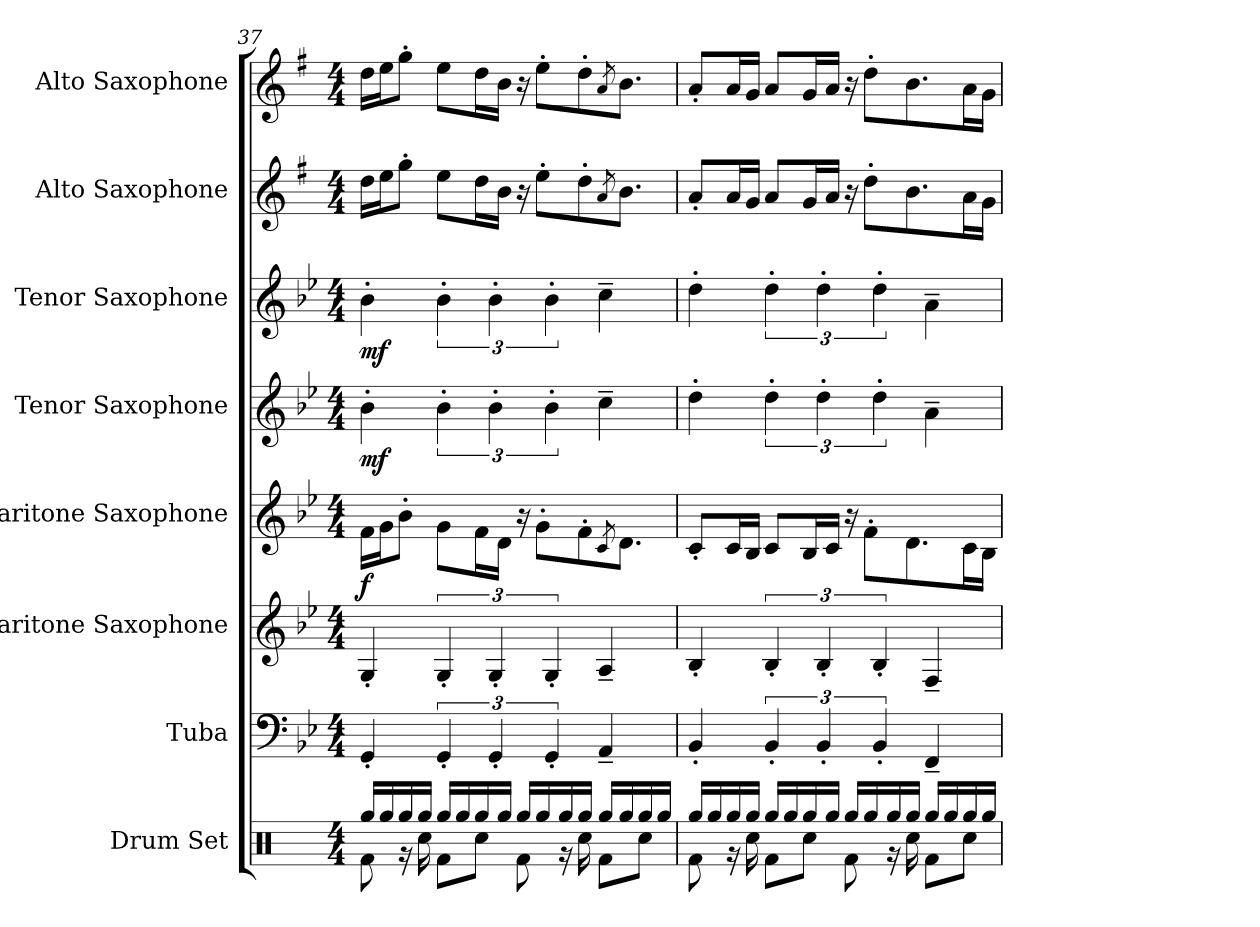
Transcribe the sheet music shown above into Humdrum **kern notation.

**kern	**kern	**kern	**kern	**dynam	**kern	**dynam	**kern	**dynam	**kern	**kern
*part8	*part7	*part6	*part5	*part5	*part4	*part4	*part3	*part3	*part2	*part1
*staff8	*staff7	*staff6	*staff5	*staff5	*staff4	*staff4	*staff3	*staff3	*staff2	*staff1
*I"Drum Set	*I"Tuba	*I"Baritone Saxophone	*I"Baritone Saxophone	*	*I"Tenor Saxophone	*	*I"Tenor Saxophone	*	*I"Alto Saxophone	*I"Alto Saxophone
*I'Drs.	*I'Tba.	*I'Bar. Sax.	*I'Bar. Sax.	*	*I'T. Sax.	*	*I'T. Sax.	*	*I'A. Sax.	*I'A. Sax.
*clefX	*clefF4	*clefG2	*clefG2	*	*clefG2	*	*clefG2	*	*clefG2	*clefG2
*	*	*ITrd12c21	*ITrd12c21	*	*ITrd8c14	*	*ITrd8c14	*	*ITrd5c9	*ITrd5c9
*k[]	*k[b-e-]	*k[b-e-]	*k[b-e-]	*	*k[b-e-]	*	*k[b-e-]	*	*k[b-e-]	*k[b-e-]
*M4/4	*M4/4	*M4/4	*M4/4	*	*M4/4	*	*M4/4	*	*M4/4	*M4/4
=37	=37	=37	=37	=37	=37	=37	=37	=37	=37	=37
*^	*	*	*	*	*	*	*	*	*	*
!	!	!	!	!	!LO:DY:b	!	!LO:DY:b	!	!LO:DY:b	!	!
16Rgg/LL	8Rf\	4GG'/	4GG'/	16F\LL	f	4B-'\	mf	4B-'\	mf	16f\LL	16f\LL
16Rgg/	.	.	.	16G\J	.	.	.	.	.	16g\J	16g\J
16Rgg/	16r	.	.	8B-'\J	.	.	.	.	.	8b-'\J	8b-'\J
16Rgg/JJ	16Rcc\	.	.	.	.	.	.	.	.	.	.
16Rgg/LL	8Rf\L	6GG'/	6GG'/	8G\L	.	6B-'\	.	6B-'\	.	8g\L	8g\L
16Rgg/	.	.	.	.	.	.	.	.	.	.	.
16Rgg/	8Rcc\J	.	.	16F\L	.	.	.	.	.	16f\L	16f\L
.	.	6GG'/	6GG'/	.	.	6B-'\	.	6B-'\	.	.	.
16Rgg/JJ	.	.	.	16D\JJ	.	.	.	.	.	16d\JJ	16d\JJ
16Rgg/LL	8Rf\	.	.	16r	.	.	.	.	.	16r	16r
16Rgg/	.	.	.	8G'\L	.	.	.	.	.	8g'\L	8g'\L
.	.	6GG'/	6GG'/	.	.	6B-'\	.	6B-'\	.	.	.
16Rgg/	16r	.	.	.	.	.	.	.	.	.	.
16Rgg/JJ	16Rcc\	.	.	8F'\	.	.	.	.	.	8f'\	8f'\
16Rgg/LL	8Rf\L	4AA~/	4AA~/	.	.	4c~\	.	4c~\	.	.	.
.	.	.	.	8qC/	.	.	.	.	.	8qc/	8qc/
16Rgg/	.	.	.	8.D\J	.	.	.	.	.	8.d\J	8.d\J
16Rgg/	8Rcc\J	.	.	.	.	.	.	.	.	.	.
16Rgg/JJ	.	.	.	.	.	.	.	.	.	.	.
!!LO:PB:g=z
=38	=38	=38	=38	=38	=38	=38	=38	=38	=38	=38	=38
16Rgg/LL	8Rf\	4BB-'/	4BB-'/	8C'/L	.	4d'\	.	4d'\	.	8c'/L	8c'/L
16Rgg/	.	.	.	.	.	.	.	.	.	.	.
16Rgg/	16r	.	.	16C/L	.	.	.	.	.	16c/L	16c/L
16Rgg/JJ	16Rcc\	.	.	16BB-/JJ	.	.	.	.	.	16B-/JJ	16B-/JJ
16Rgg/LL	8Rf\L	6BB-'/	6BB-'/	8C/L	.	6d'\	.	6d'\	.	8c/L	8c/L
16Rgg/	.	.	.	.	.	.	.	.	.	.	.
16Rgg/	8Rcc\J	.	.	16BB-/L	.	.	.	.	.	16B-/L	16B-/L
.	.	6BB-'/	6BB-'/	.	.	6d'\	.	6d'\	.	.	.
16Rgg/JJ	.	.	.	16C/JJ	.	.	.	.	.	16c/JJ	16c/JJ
16Rgg/LL	8Rf\	.	.	16r	.	.	.	.	.	16r	16r
16Rgg/	.	.	.	8F'\L	.	.	.	.	.	8f'\L	8f'\L
.	.	6BB-'/	6BB-'/	.	.	6d'\	.	6d'\	.	.	.
16Rgg/	16r	.	.	.	.	.	.	.	.	.	.
16Rgg/JJ	16Rcc\	.	.	8.D\	.	.	.	.	.	8.d\	8.d\
16Rgg/LL	8Rf\L	4FF~/	4FF~/	.	.	4A~\	.	4A~\	.	.	.
16Rgg/	.	.	.	.	.	.	.	.	.	.	.
16Rgg/	8Rcc\J	.	.	16C\L	.	.	.	.	.	16c\L	16c\L
16Rgg/JJ	.	.	.	16BB-\JJ	.	.	.	.	.	16B-\JJ	16B-\JJ
*v	*v	*	*	*	*	*	*	*	*	*	*
=	=	=	=	=	=	=	=	=	=	=
*-	*-	*-	*-	*-	*-	*-	*-	*-	*-	*-
